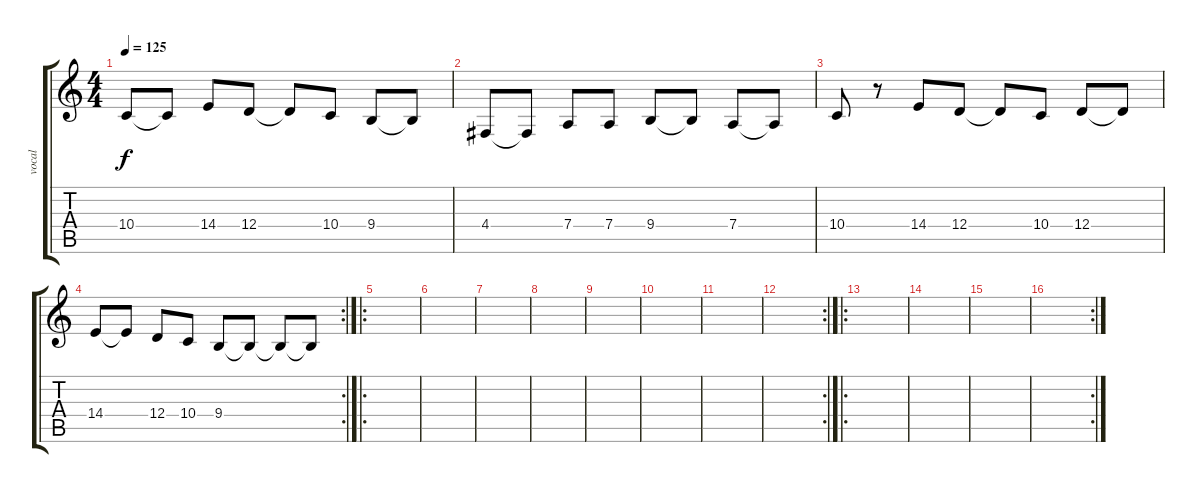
\track ("vocal" "vocal") {instrument lead2sawtooth}
\staff {score tabs}
\tuning (E4 B3 G3 D3 A2 E2) {hide}
\ts (4 4)
\tempo 125
\clef g2
\ks c
10.4.8{dy f} 10.4{t}.8 14.4.8 12.4.8 12.4{t}.8 10.4.8 9.4.8 9.4{t}.8 |
4.4.8 4.4{t}.8 7.4.8 7.4.8 9.4.8 9.4{t}.8 7.4.8 7.4{t}.8 |
10.4.8 r.8 14.4.8 12.4.8 12.4{t}.8 10.4.8 12.4.8 12.4{t}.8 |
\rc 2
14.4.8 14.4{t}.8 12.4.8 10.4.8 9.4.8 9.4{t}.8 9.4{t}.8 9.4{t}.8 |
\ro
|
|
|
|
|
|
|
\rc 2
|
\ro
|
|
|
\rc 2
